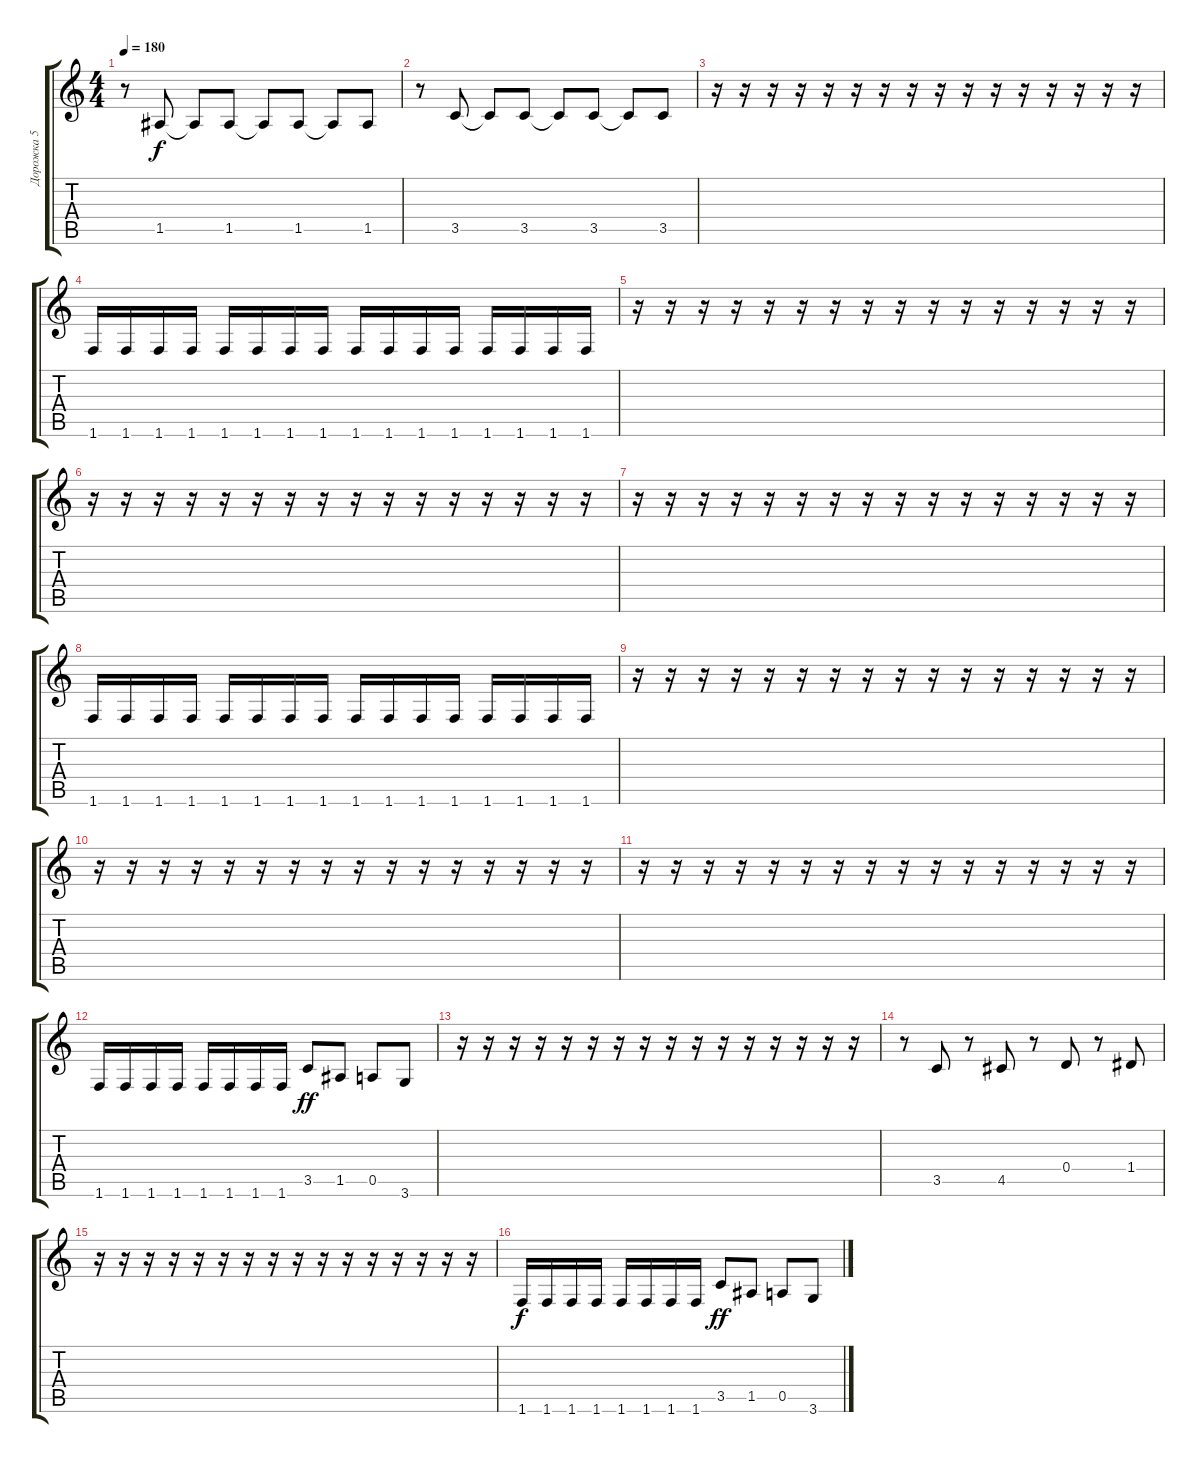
\track ("Дорожка 5" "Дорожка 5") {instrument electricbasspick}
\staff {score tabs}
\tuning (E4 B3 G3 D3 A2 E2) {hide}
\ts (4 4)
\tempo 180
\clef g2
\ks c
r.8{dy f} 1.5.8 1.5{t}.8 1.5.8 1.5{t}.8 1.5.8 1.5{t}.8 1.5.8 |
r.8 3.5.8 3.5{t}.8 3.5.8 3.5{t}.8 3.5.8 3.5{t}.8 3.5.8 |
r.16 r.16 r.16 r.16 r.16 r.16 r.16 r.16 r.16 r.16 r.16 r.16 r.16 r.16 r.16 r.16 |
1.6.16 1.6.16 1.6.16 1.6.16 1.6.16 1.6.16 1.6.16 1.6.16 1.6.16 1.6.16 1.6.16 1.6.16 1.6.16 1.6.16 1.6.16 1.6.16 |
r.16 r.16 r.16 r.16 r.16 r.16 r.16 r.16 r.16 r.16 r.16 r.16 r.16 r.16 r.16 r.16 |
r.16 r.16 r.16 r.16 r.16 r.16 r.16 r.16 r.16 r.16 r.16 r.16 r.16 r.16 r.16 r.16 |
r.16 r.16 r.16 r.16 r.16 r.16 r.16 r.16 r.16 r.16 r.16 r.16 r.16 r.16 r.16 r.16 |
1.6.16 1.6.16 1.6.16 1.6.16 1.6.16 1.6.16 1.6.16 1.6.16 1.6.16 1.6.16 1.6.16 1.6.16 1.6.16 1.6.16 1.6.16 1.6.16 |
r.16 r.16 r.16 r.16 r.16 r.16 r.16 r.16 r.16 r.16 r.16 r.16 r.16 r.16 r.16 r.16 |
r.16 r.16 r.16 r.16 r.16 r.16 r.16 r.16 r.16 r.16 r.16 r.16 r.16 r.16 r.16 r.16 |
r.16 r.16 r.16 r.16 r.16 r.16 r.16 r.16 r.16 r.16 r.16 r.16 r.16 r.16 r.16 r.16 |
1.6.16 1.6.16 1.6.16 1.6.16 1.6.16 1.6.16 1.6.16 1.6.16 3.5.8{dy ff} 1.5.8 0.5.8 3.6.8 |
r.16 r.16 r.16 r.16 r.16 r.16 r.16 r.16 r.16 r.16 r.16 r.16 r.16 r.16 r.16 r.16 |
r.8 3.5.8 r.8 4.5.8 r.8 0.4.8 r.8 1.4.8 |
r.16 r.16 r.16 r.16 r.16 r.16 r.16 r.16 r.16 r.16 r.16 r.16 r.16 r.16 r.16 r.16 |
1.6.16{dy f} 1.6.16 1.6.16 1.6.16 1.6.16 1.6.16 1.6.16 1.6.16 3.5.8{dy ff} 1.5.8 0.5.8 3.6.8
